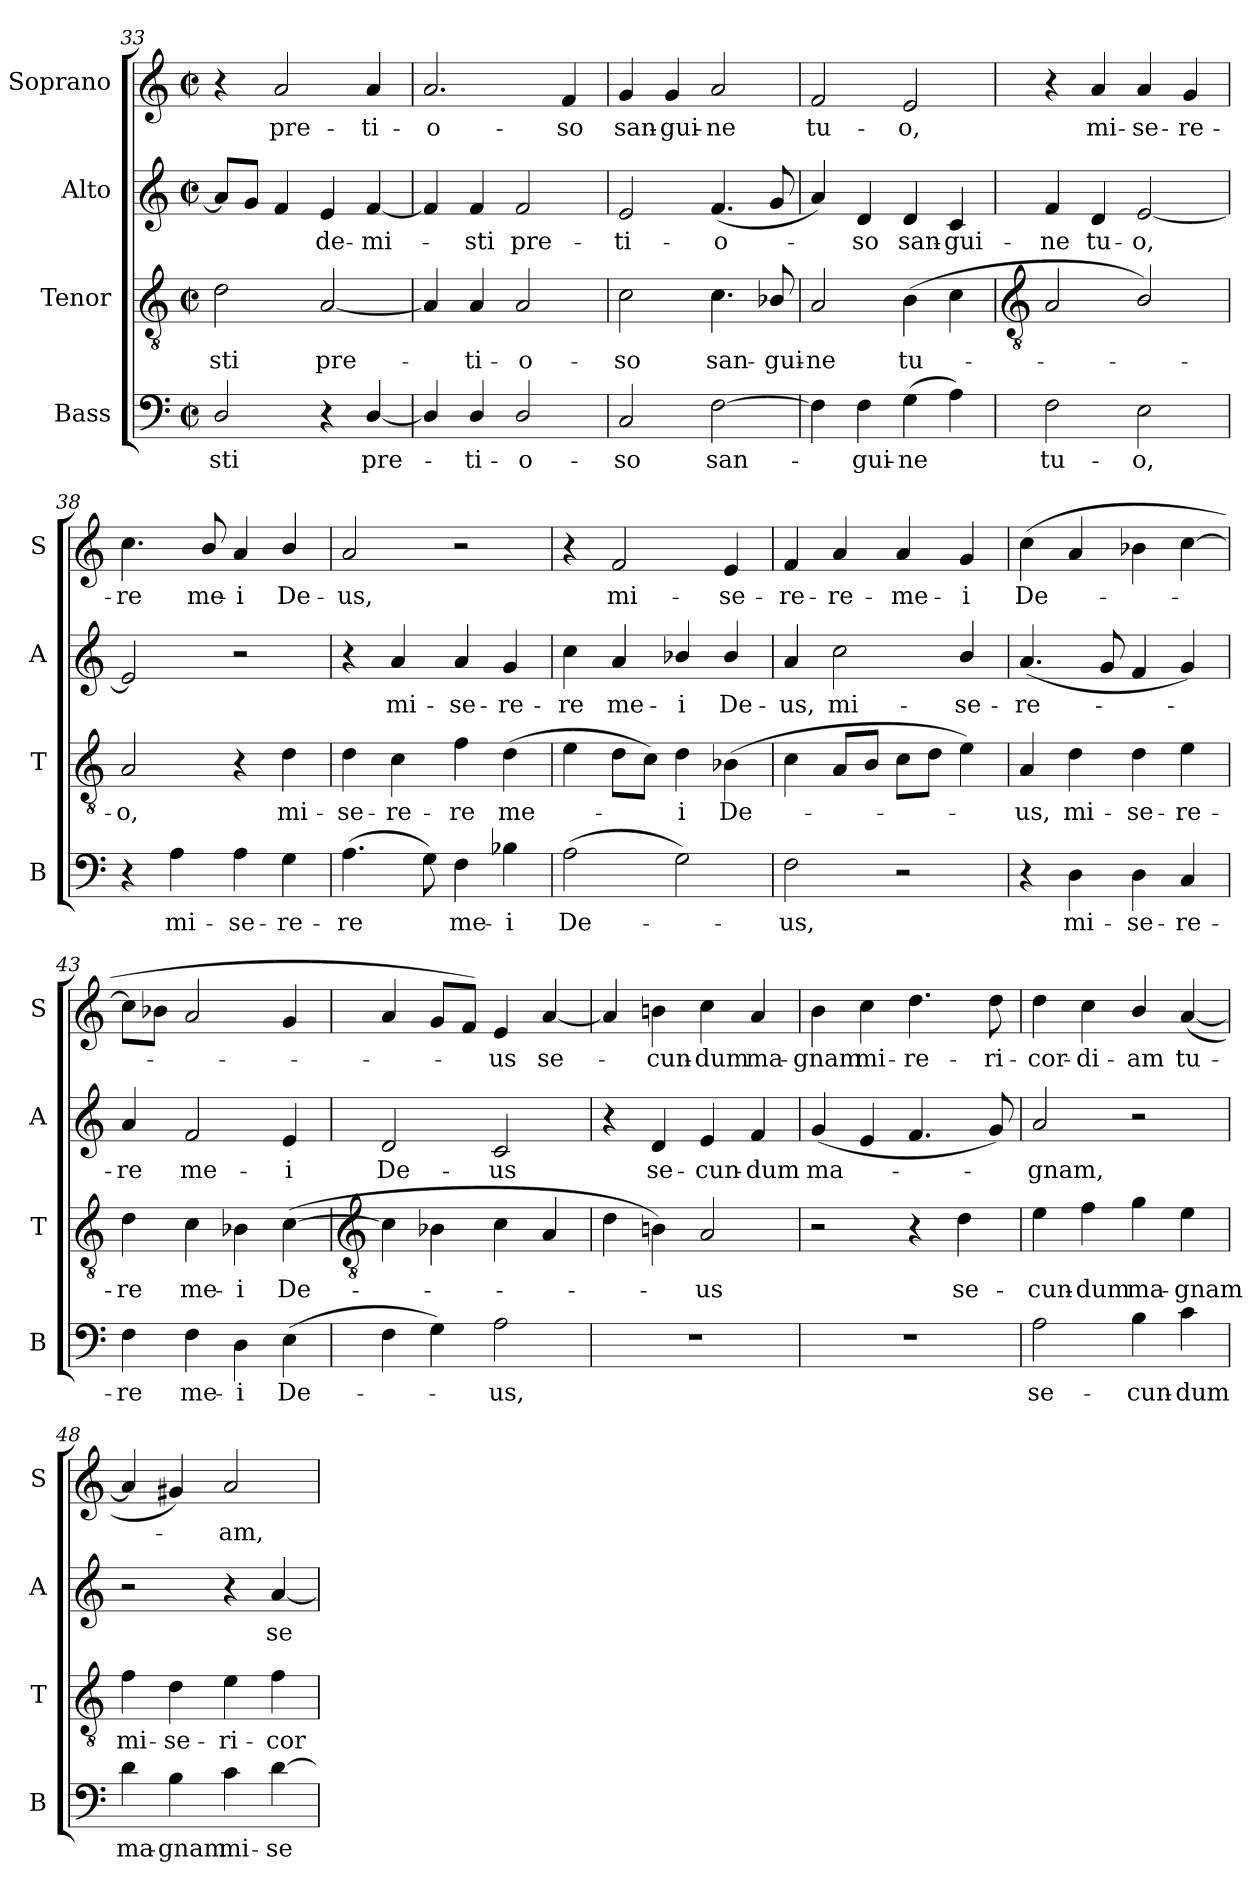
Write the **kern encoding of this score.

**kern	**text	**kern	**text	**kern	**text	**kern	**text
*part4	*part4	*part3	*part3	*part2	*part2	*part1	*part1
*staff4	*staff4	*staff3	*staff3	*staff2	*staff2	*staff1	*staff1
*I"Bass	*	*I"Tenor	*	*I"Alto	*	*I"Soprano	*
*I'B	*	*I'T	*	*I'A	*	*I'S	*
*clefF4	*	*clefGv2	*	*clefG2	*	*clefG2	*
*k[]	*	*k[]	*	*k[]	*	*k[]	*
*C:	*	*C:	*	*C:	*	*C:	*
*M2/2	*	*M2/2	*	*M2/2	*	*M2/2	*
*met(c|)	*	*met(c|)	*	*met(c|)	*	*met(c|)	*
=33	=33	=33	=33	=33	=33	=33	=33
!	!LO:LY:b	!	!LO:LY:b	!	!	!	!
2D/	-sti	2d	sti	8aL]	.	4r	.
.	.	.	.	8gJ	.	.	.
!	!	!	!	!	!	!	!LO:LY:b
.	.	.	.	4f	.	2a	pre-
!	!	!	!LO:LY:b	!	!LO:LY:b	!	!
4r	.	[2A	pre-	4e	de-	.	.
!	!LO:LY:b	!	!	!	!LO:LY:b	!	!LO:LY:b
[4D/	pre-	.	.	[4f	-mi-	4a	-ti-
=34	=34	=34	=34	=34	=34	=34	=34
!	!	!	!	!	!	!	!LO:LY:b
4D/]	.	4A]	.	4f]	.	2.a	-o-
!	!LO:LY:b	!	!LO:LY:b	!	!LO:LY:b	!	!
4D/	ti-	4A	ti-	4f	sti	.	.
!	!LO:LY:b	!	!LO:LY:b	!	!LO:LY:b	!	!
2D/	-o-	2A	-o-	2f	pre-	.	.
!	!	!	!	!	!	!	!LO:LY:b
.	.	.	.	.	.	4f	-so
=35	=35	=35	=35	=35	=35	=35	=35
!	!LO:LY:b	!	!LO:LY:b	!	!LO:LY:b	!	!LO:LY:b
2C	-so	2c	-so	2e	-ti-	4g	san-
!	!	!	!	!	!	!	!LO:LY:b
.	.	.	.	.	.	4g	-gui-
!	!LO:LY:b	!	!LO:LY:b	!	!LO:LY:b	!	!LO:LY:b
[2F	san-	4.c	san-	(<4.f	-o-	2a	-ne
!	!	!	!LO:LY:b	!	!	!	!
.	.	8B-/	-gui-	8g	.	.	.
=36	=36	=36	=36	=36	=36	=36	=36
!	!	!	!LO:LY:b	!	!	!	!LO:LY:b
4F]	.	2A	-ne	4a)	.	2f	tu-
!	!LO:LY:b	!	!	!	!LO:LY:b	!	!
4F	gui-	.	.	4d	so	.	.
!	!LO:LY:b	!	!LO:LY:b	!	!LO:LY:b	!	!LO:LY:b
(>4G	-ne	(<4B	tu-	4d	san-	2e	-o,
!	!	!	!	!	!LO:LY:b	!	!
4A)	.	4c	.	4c	-gui-	.	.
!!LO:LB:g=z
=37	=37	=37	=37	=37	=37	=37	=37
*	*	*clefGv2	*	*	*	*	*
!	!LO:LY:b	!	!	!	!LO:LY:b	!	!
2F	tu-	2A	.	4f	-ne	4r	.
!	!	!	!	!	!LO:LY:b	!	!LO:LY:b
.	.	.	.	4d	tu-	4a	mi-
!	!LO:LY:b	!	!	!	!LO:LY:b	!	!LO:LY:b
2E	-o,	2B/)	.	[2e	-o,	4a	-se-
!	!	!	!	!	!	!	!LO:LY:b
.	.	.	.	.	.	4g	-re-
=38	=38	=38	=38	=38	=38	=38	=38
!	!	!	!LO:LY:b	!	!	!	!LO:LY:b
4r	.	2A	o,	2e]	.	4.cc	-re
!	!LO:LY:b	!	!	!	!	!	!
4A	mi-	.	.	.	.	.	.
!	!	!	!	!	!	!	!LO:LY:b
.	.	.	.	.	.	8b/	me-
!	!LO:LY:b	!	!	!	!	!	!LO:LY:b
4A	-se-	4r	.	2r	.	4a	-i
!	!LO:LY:b	!	!LO:LY:b	!	!	!	!LO:LY:b
4G	-re-	4d	mi-	.	.	4b/	De-
=39	=39	=39	=39	=39	=39	=39	=39
!	!LO:LY:b	!	!LO:LY:b	!	!	!	!LO:LY:b
(>4.A	-re	4d	-se-	4r	.	2a	-us,
!	!	!	!LO:LY:b	!	!LO:LY:b	!	!
.	.	4c	-re-	4a	mi-	.	.
8G)	.	.	.	.	.	.	.
!	!LO:LY:b	!	!LO:LY:b	!	!LO:LY:b	!	!
4F	me-	4f	-re	4a	-se-	2r	.
!	!LO:LY:b	!	!LO:LY:b	!	!LO:LY:b	!	!
4B-	-i	(>4d	me-	4g	-re-	.	.
=40	=40	=40	=40	=40	=40	=40	=40
!	!LO:LY:b	!	!	!	!LO:LY:b	!	!
(>2A	De-	4e	.	4cc	-re	4r	.
!	!	!	!	!	!LO:LY:b	!	!LO:LY:b
.	.	8dL	.	4a	me-	2f	mi-
.	.	8cJ)	.	.	.	.	.
!	!	!	!LO:LY:b	!	!LO:LY:b	!	!
2G)	.	4d	i	4b-/	-i	.	.
!	!	!	!LO:LY:b	!	!LO:LY:b	!	!LO:LY:b
.	.	(>4B-	De-	4b-/	De-	4e	-se-
=41	=41	=41	=41	=41	=41	=41	=41
!	!LO:LY:b	!	!	!	!LO:LY:b	!	!LO:LY:b
2F	us,	4c	.	4a	-us,	4f	-re-
!	!	!	!	!	!LO:LY:b	!	!LO:LY:b
.	.	8AL	.	2cc	mi-	4a	-re-
.	.	8BJ	.	.	.	.	.
!	!	!	!	!	!	!	!LO:LY:b
2r	.	8cL	.	.	.	4a	-me-
.	.	8dJ	.	.	.	.	.
!	!	!	!	!	!LO:LY:b	!	!LO:LY:b
.	.	4e)	.	4b/	-se-	4g	-i
=42	=42	=42	=42	=42	=42	=42	=42
!	!	!	!LO:LY:b	!	!LO:LY:b	!	!LO:LY:b
4r	.	4A	us,	(<4.a	-re-	(<4cc	De-
!	!LO:LY:b	!	!LO:LY:b	!	!	!	!
4D	mi-	4d	mi-	.	.	4a	.
.	.	.	.	8g	.	.	.
!	!LO:LY:b	!	!LO:LY:b	!	!	!	!
4D	-se-	4d	-se-	4f	.	4b-	.
!	!LO:LY:b	!	!LO:LY:b	!	!	!	!
4C	-re-	4e	-re-	4g)	.	[4cc	.
=43	=43	=43	=43	=43	=43	=43	=43
!	!LO:LY:b	!	!LO:LY:b	!	!LO:LY:b	!	!
4F	-re	4d	-re	4a	re	8ccL]	.
.	.	.	.	.	.	8b-J	.
!	!LO:LY:b	!	!LO:LY:b	!	!LO:LY:b	!	!
4F	me-	4c	me-	2f	me-	2a	.
!	!LO:LY:b	!	!LO:LY:b	!	!	!	!
4D	-i	4B-	-i	.	.	.	.
!	!LO:LY:b	!	!LO:LY:b	!	!LO:LY:b	!	!
(>4E	De-	(>[4c	De-	4e	-i	4g	.
!!LO:LB:g=z
=44	=44	=44	=44	=44	=44	=44	=44
*	*	*clefGv2	*	*	*	*	*
!	!	!	!	!	!LO:LY:b	!	!
4F	.	4c]	.	2d	De-	4a	.
4G)	.	4B-	.	.	.	8gL	.
.	.	.	.	.	.	8fJ)	.
!	!LO:LY:b	!	!	!	!LO:LY:b	!	!LO:LY:b
2A	us,	4c	.	2c	-us	4e	us
!	!	!	!	!	!	!	!LO:LY:b
.	.	4A	.	.	.	[4a	se-
=45	=45	=45	=45	=45	=45	=45	=45
1r	.	4d	.	4r	.	4a]	.
!	!	!	!	!	!LO:LY:b	!	!LO:LY:b
.	.	4Bn)	.	4d	se-	4bn	cun-
!	!	!	!LO:LY:b	!	!LO:LY:b	!	!LO:LY:b
.	.	2A	us	4e	-cun-	4cc	-dum
!	!	!	!	!	!LO:LY:b	!	!LO:LY:b
.	.	.	.	4f	-dum	4a	ma-
=46	=46	=46	=46	=46	=46	=46	=46
!	!	!	!	!	!LO:LY:b	!	!LO:LY:b
1r	.	2r	.	(<4g	ma-	4b	-gnam
!	!	!	!	!	!	!	!LO:LY:b
.	.	.	.	4e	.	4cc	mi-
!	!	!	!	!	!	!	!LO:LY:b
.	.	4r	.	4.f	.	4.dd	-re-
!	!	!	!LO:LY:b	!	!	!	!
.	.	4d	se-	.	.	.	.
!	!	!	!	!	!	!	!LO:LY:b
.	.	.	.	8g)	.	8dd	-ri-
=47	=47	=47	=47	=47	=47	=47	=47
!	!LO:LY:b	!	!LO:LY:b	!	!LO:LY:b	!	!LO:LY:b
2A	se-	4e	-cun-	2a	gnam,	4dd	-cor-
!	!	!	!LO:LY:b	!	!	!	!LO:LY:b
.	.	4f	-dum	.	.	4cc	-di-
!	!LO:LY:b	!	!LO:LY:b	!	!	!	!LO:LY:b
4B	-cun-	4g	ma-	2r	.	4b/	-am
!	!LO:LY:b	!	!LO:LY:b	!	!	!	!LO:LY:b
4c	-dum	4e	-gnam	.	.	(<[4a	tu-
=48	=48	=48	=48	=48	=48	=48	=48
!	!LO:LY:b	!	!LO:LY:b	!	!	!	!
4d	ma-	4f	mi-	2r	.	4a]	.
!	!LO:LY:b	!	!LO:LY:b	!	!	!	!
4B	-gnam	4d	-se-	.	.	4g#)	.
!	!LO:LY:b	!	!LO:LY:b	!	!	!	!LO:LY:b
4c	mi-	4e	-ri-	4r	.	2a	am,
!	!LO:LY:b	!	!LO:LY:b	!	!LO:LY:b	!	!
[4d	-se-	4f	-cor-	[4a	se-	.	.
=	=	=	=	=	=	=	=
*-	*-	*-	*-	*-	*-	*-	*-
